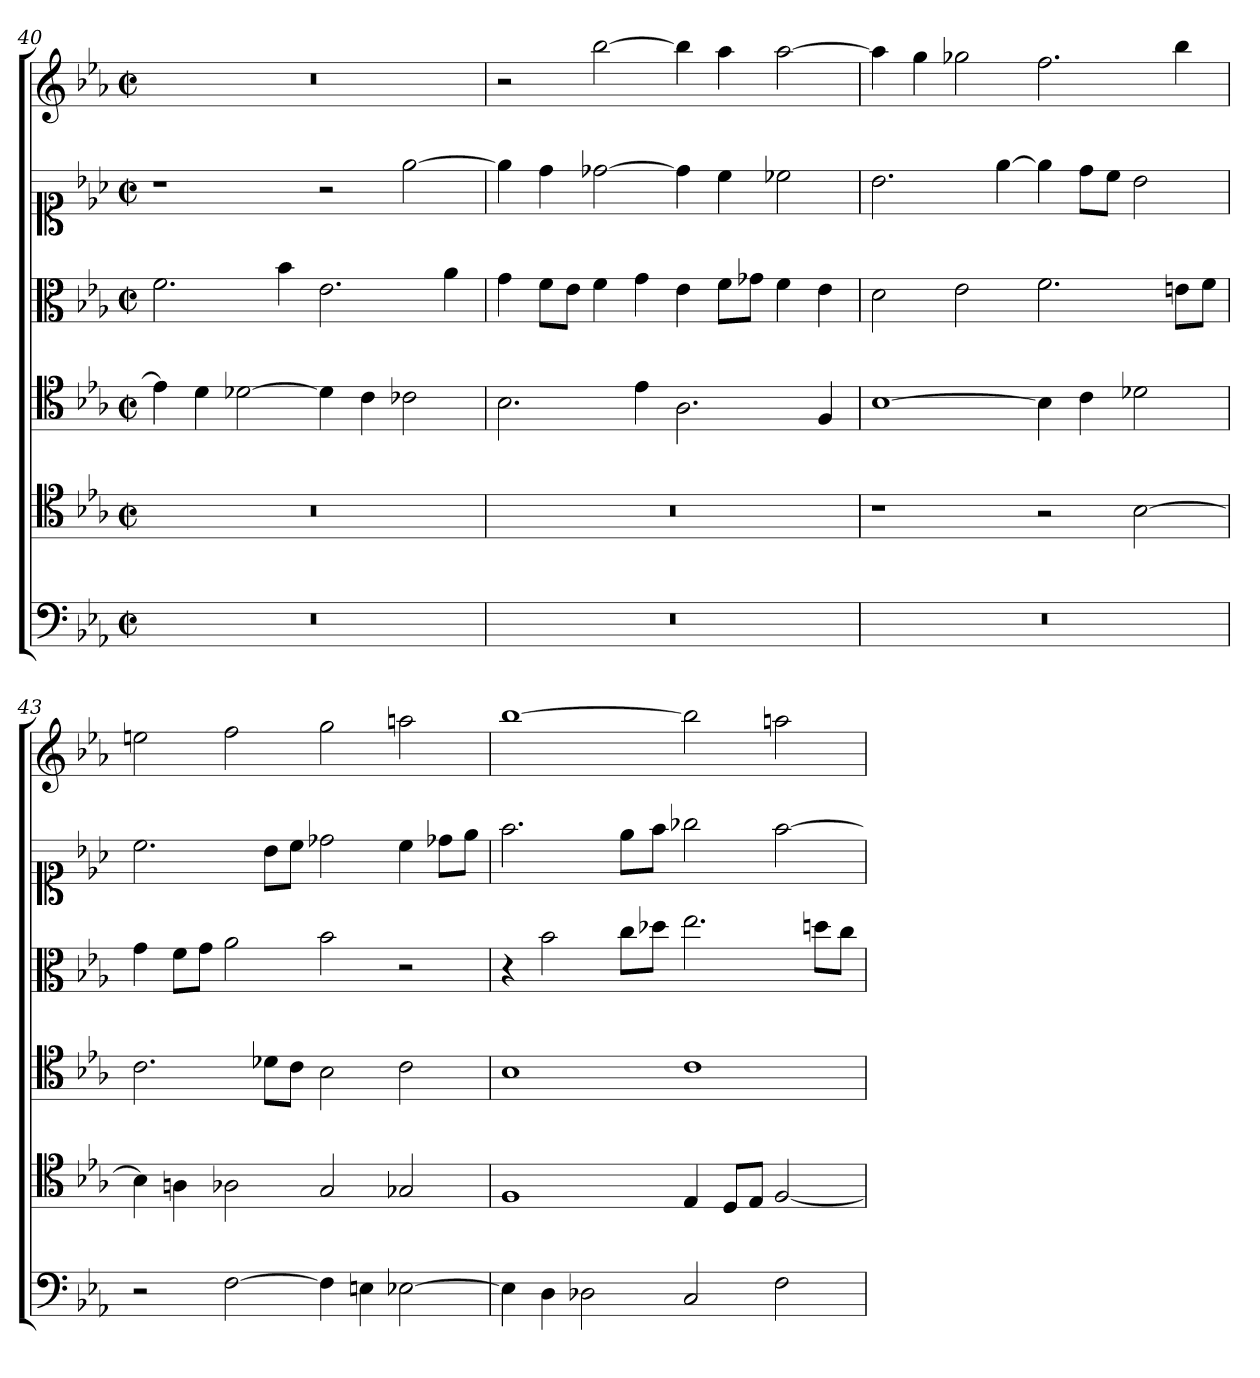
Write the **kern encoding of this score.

**kern	**kern	**kern	**kern	**kern	**kern
*part6	*part5	*part4	*part3	*part2	*part1
*staff6	*staff5	*staff4	*staff3	*staff2	*staff1
*clefF4	*clefC4	*clefC4	*clefC3	*clefC1	*clefG2
*k[b-e-a-]	*k[b-e-a-]	*k[b-e-a-]	*k[b-e-a-]	*k[b-e-a-]	*k[b-e-a-]
*c:	*c:	*c:	*c:	*c:	*c:
*M2/1	*M2/1	*M2/1	*M2/1	*M2/1	*M2/1
*met(c|)	*met(c|)	*met(c|)	*met(c|)	*met(c|)	*met(c|)
=40	=40	=40	=40	=40	=40
0r	0r	4e-]	2.f	1r	0r
.	.	4d	.	.	.
.	.	[2d-X	.	.	.
.	.	.	4b-	.	.
.	.	4d-]	2.e-	2r	.
.	.	4c	.	.	.
.	.	2c-X	.	[2ee-	.
.	.	.	4a-	.	.
=41	=41	=41	=41	=41	=41
0r	0r	2.B-	4g	4ee-]	2r
.	.	.	8fL	4dd	.
.	.	.	8e-J	.	.
.	.	.	4f	[2dd-X	[2bb-
.	.	4e-	4g	.	.
.	.	2.A-	4e-	4dd-]	4bb-]
.	.	.	8fL	4cc	4aa-
.	.	.	8g-XJ	.	.
.	.	.	4f	2cc-X	[2aa-
.	.	4F	4e-	.	.
=42	=42	=42	=42	=42	=42
0r	1r	[1B-	2d	2.b-	4aa-]
.	.	.	.	.	4gg
.	.	.	2e-	.	2gg-X
.	.	.	.	[4ee-	.
.	2r	4B-]	2.f	4ee-]	2.ff
.	.	4c	.	8ddL	.
.	.	.	.	8ccJ	.
.	[2B-	2d-X	.	2b-	.
.	.	.	8enL	.	4bb-
.	.	.	8fJ	.	.
=43	=43	=43	=43	=43	=43
2r	4B-]	2.c	4g	2.cc	2een
.	4An	.	8fL	.	.
.	.	.	8gJ	.	.
[2F	2A-X	.	2a-	.	2ff
.	.	8d-XL	.	8b-L	.
.	.	8cJ	.	8ccJ	.
4F]	2G	2B-	2b-	2dd-X	2gg
4En	.	.	.	.	.
[2E-X	2G-X	2c	2r	4cc	2aan
.	.	.	.	8dd-XL	.
.	.	.	.	8ee-J	.
=44	=44	=44	=44	=44	=44
4E-]	1F	1B-	4r	2.ff	[1bb-
4D	.	.	2b-	.	.
2D-X	.	.	.	.	.
.	.	.	8ccL	8ee-L	.
.	.	.	8dd-XJ	8ffJ	.
2C	4E-	1c	2.ee-	2gg-X	2bb-]
.	8DL	.	.	.	.
.	8E-J	.	.	.	.
2F	[2F	.	.	[2ff	2aan
.	.	.	8ddnL	.	.
.	.	.	8ccJ	.	.
=	=	=	=	=	=
*-	*-	*-	*-	*-	*-
